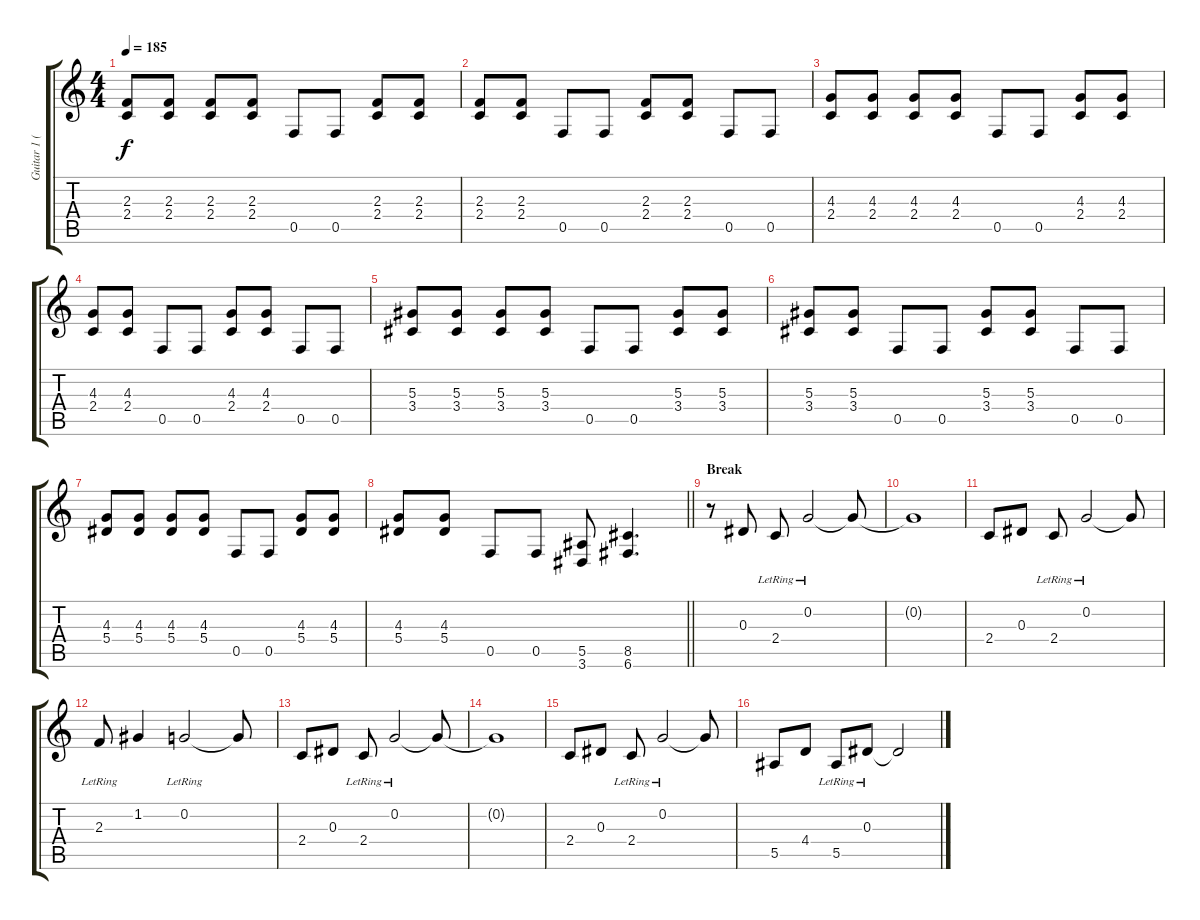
\track ("Guitar 1 (Lead)" "Guitar 1 (") {instrument distortionguitar}
\staff {score tabs}
\tuning (C4 G3 Eb3 Bb2 F2 C2) {hide}
\ts (4 4)
\tempo 185
\clef g2
\ks c
(2.3 2.4).8{dy f} (2.3 2.4).8 (2.3 2.4).8 (2.3 2.4).8 0.5.8 0.5.8 (2.3 2.4).8 (2.3 2.4).8 |
(2.3 2.4).8 (2.3 2.4).8 0.5.8 0.5.8 (2.3 2.4).8 (2.3 2.4).8 0.5.8 0.5.8 |
(4.3 2.4).8 (4.3 2.4).8 (4.3 2.4).8 (4.3 2.4).8 0.5.8 0.5.8 (4.3 2.4).8 (4.3 2.4).8 |
(4.3 2.4).8 (4.3 2.4).8 0.5.8 0.5.8 (4.3 2.4).8 (4.3 2.4).8 0.5.8 0.5.8 |
(5.3 3.4).8 (5.3 3.4).8 (5.3 3.4).8 (5.3 3.4).8 0.5.8 0.5.8 (5.3 3.4).8 (5.3 3.4).8 |
(5.3 3.4).8 (5.3 3.4).8 0.5.8 0.5.8 (5.3 3.4).8 (5.3 3.4).8 0.5.8 0.5.8 |
(4.3 5.4).8 (4.3 5.4).8 (4.3 5.4).8 (4.3 5.4).8 0.5.8 0.5.8 (4.3 5.4).8 (4.3 5.4).8 |
\barLineRight lightlight
(4.3 5.4).8 (4.3 5.4).8 0.5.8 0.5.8 (5.5 3.6).8 (8.5 6.6).4{d} |
\section ("" "Break")
r.8{instrument acousticguitarsteel} 0.3.8 2.4{lr}.8 0.2{lr}.2 0.2{t}.8 |
0.2{t}.1 |
2.4.8 0.3.8 2.4{lr}.8 0.2{lr}.2 0.2{t}.8 |
2.3{lr}.8 1.2.4 0.2{lr}.2 0.2{t}.8 |
2.4.8 0.3.8 2.4{lr}.8 0.2{lr}.2 0.2{t}.8 |
0.2{t}.1 |
2.4.8 0.3.8 2.4{lr}.8 0.2{lr}.2 0.2{t}.8 |
5.5.8 4.4.8 5.5{lr}.8 0.3{lr}.8 0.3{t}.2
